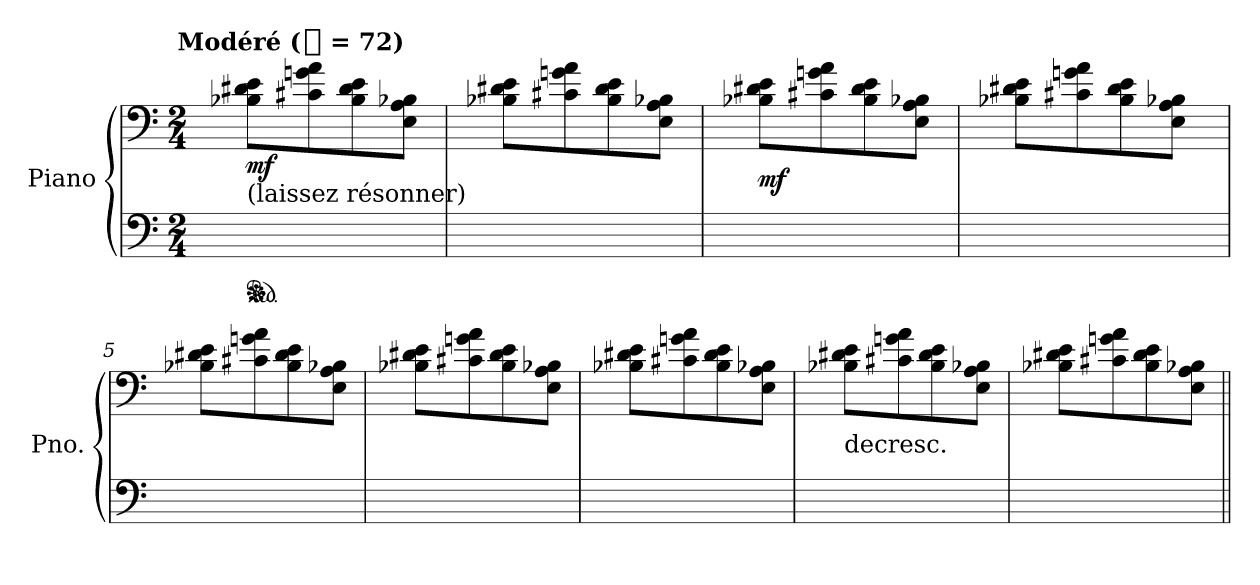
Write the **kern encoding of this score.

**kern	**kern	**dynam
*part1	*part1	*part1
*staff2	*staff1	*staff1/2
*I"Piano	*	*
*I'Pno.	*	*
*clefF4	*clefF4	*
*k[]	*k[]	*
*C:	*C:	*
!!LO:TX:omd:t=Modéré ([quarter] = 72)
*M2/4	*M2/4	*
*MM72	*MM72	*
*8ba	*	*
=1	=1	=1
!	!LO:TX:b:t=(laissez résonner)	!
!LO:TX:b:t=(comme un Tam-Tam) (Valeurs progressivement accélérées)	!	!
!	!	!LO:DY:b
*ped	*	*
*Xped	*	*
2ryy	8B-X 8d#X 8eL	mf
.	8c#X 8gn 8a	.
.	8B- 8d# 8e	.
.	8E 8A 8B-XJ	.
=2	=2	=2
2ryy	8B-X 8d#X 8eL	.
.	8c#X 8gn 8a	.
.	8B- 8d# 8e	.
.	8E 8A 8B-XJ	.
=3	=3	=3
2ryy	8B-X 8d#X 8eL	mf
.	8c#X 8gn 8a	.
.	8B- 8d# 8e	.
.	8E 8A 8B-XJ	.
=4	=4	=4
4ryy	8B-X 8d#X 8eL	.
.	8c#X 8gn 8a	.
8.ryy	8B- 8d# 8e	.
.	8E 8A 8B-XJ	.
16ryy	.	.
=5	=5	=5
2ryy	8B-X 8d#X 8eL	.
.	8c#X 8gn 8a	.
.	8B- 8d# 8e	.
.	8E 8A 8B-XJ	.
=6	=6	=6
4ryy	8B-X 8d#X 8eL	.
.	8c#X 8gn 8a	.
16ryy	8B- 8d# 8e	.
8.ryy	.	.
.	8E 8A 8B-XJ	.
=7	=7	=7
2ryy	8B-X 8d#X 8eL	.
.	8c#X 8gn 8a	.
.	8B- 8d# 8e	.
.	8E 8A 8B-XJ	.
=8	=8	=8
!	!LO:TX:c:t=decresc.	!
8ryy	8B-X 8d#X 8eL	.
4.ryy	8c#X 8gn 8a	.
.	8B- 8d# 8e	.
.	8E 8A 8B-XJ	.
=9	=9	=9
4.ryy	8B-X 8d#X 8eL	.
.	8c#X 8gn 8a	.
.	8B- 8d# 8e	.
8ryy	8E 8A 8B-XJ	.
*X8ba	*	*
=||	=||	=||
*-	*-	*-
